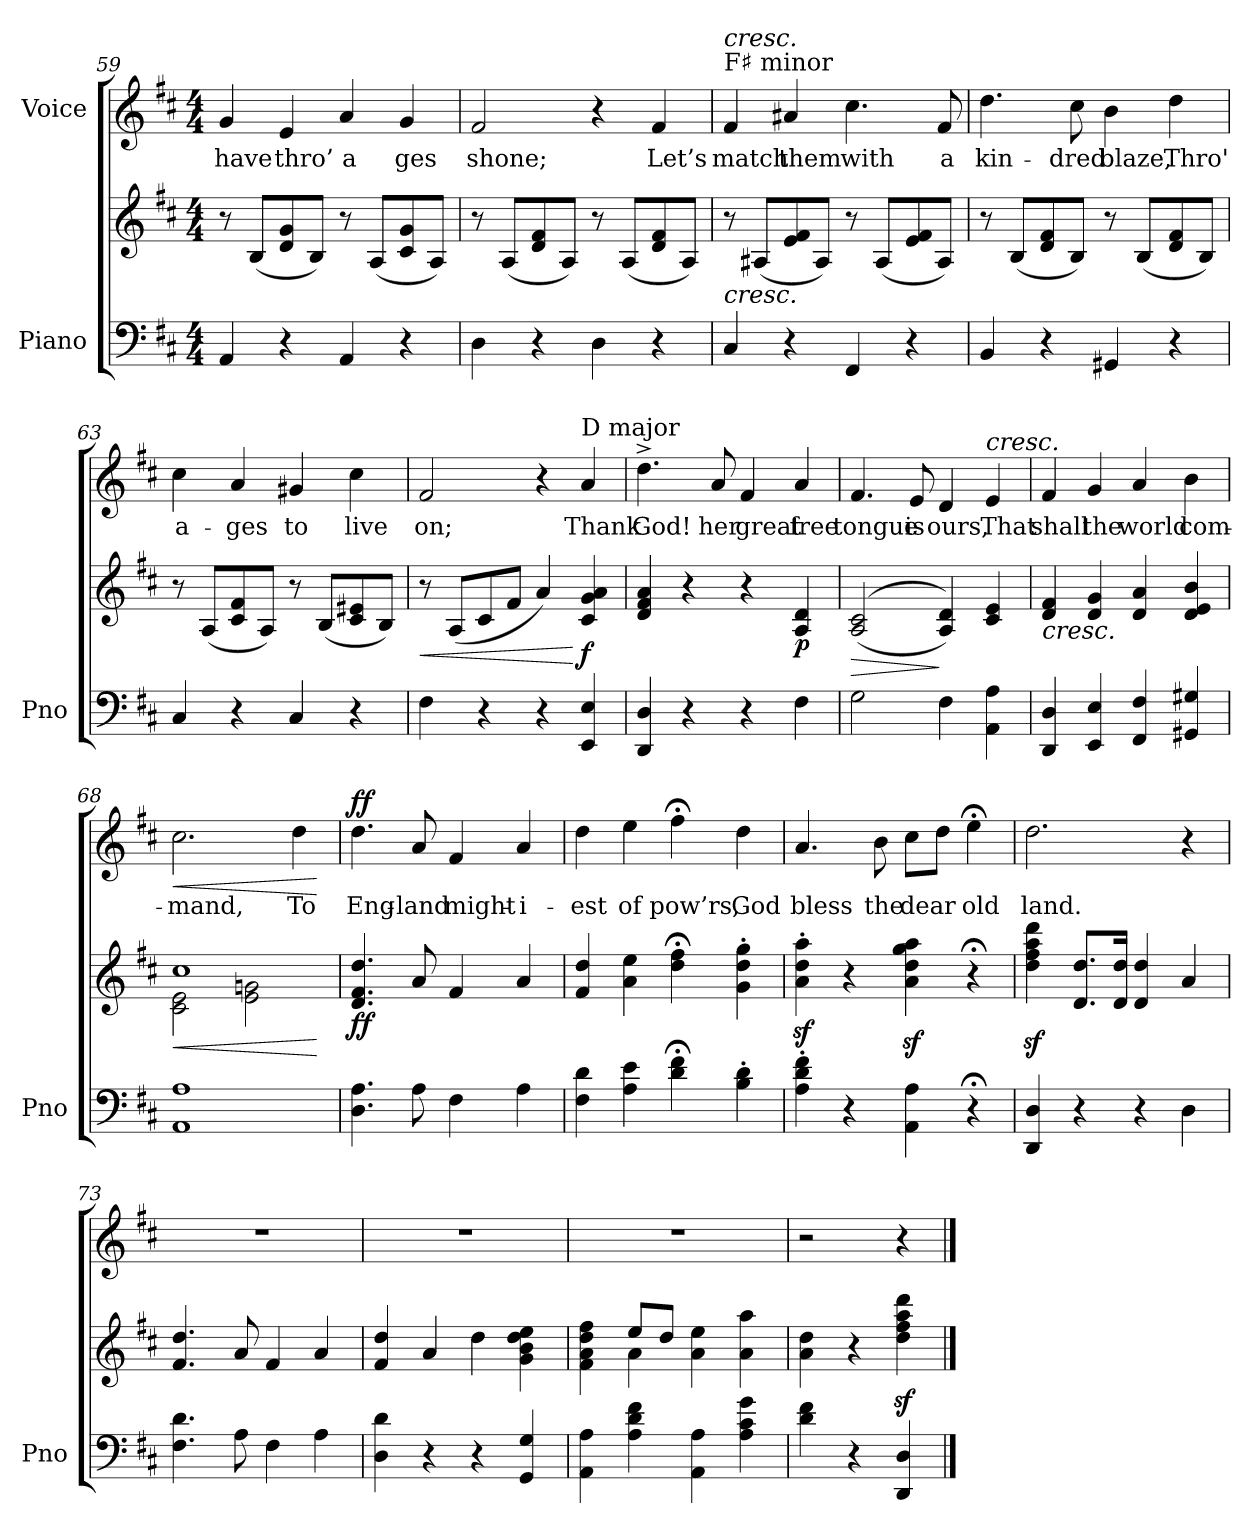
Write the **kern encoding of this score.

**kern	**kern	**dynam	**kern	**text	**dynam
*part2	*part2	*part2	*part1	*part1	*part1
*staff3	*staff2	*staff2/3	*staff1	*staff1	*staff1
*I"Piano	*	*	*I"Voice	*	*
*I'Pno	*	*	*	*	*
*clefF4	*clefG2	*	*clefG2	*	*
*k[f#c#]	*k[f#c#]	*	*k[f#c#]	*	*
*M4/4	*M4/4	*	*M4/4	*	*
=59	=59	=59	=59	=59	=59
!	!	!	!	!LO:LY:b	!
4AA/	8r	.	4g/	have	.
.	(8B/L	.	.	.	.
!	!	!	!	!LO:LY:b	!
4r	8d/ 8g/	.	4e/	thro’	.
.	8B/J)	.	.	.	.
!	!	!	!	!LO:LY:b	!
4AA/	8r	.	4a/	a	.
.	(8A/L	.	.	.	.
!	!	!	!	!LO:LY:b	!
4r	8c#/ 8g/	.	4g/	ges	.
.	8A/J)	.	.	.	.
=60	=60	=60	=60	=60	=60
!	!	!	!	!LO:LY:b	!
4D\	8r	.	2f#/	shone;	.
.	(8A/L	.	.	.	.
4r	8d/ 8f#/	.	.	.	.
.	8A/J)	.	.	.	.
4D\	8r	.	4r	.	.
.	(8A/L	.	.	.	.
!	!	!	!	!LO:LY:b	!
4r	8d/ 8f#/	.	4f#/	Let’s	.
.	8A/J)	.	.	.	.
!!LO:LB:g=z
=61	=61	=61	=61	=61	=61
!	!	!	!LO:TX:a:t=F♯ minor	!	!
!	!	!	!LO:TX:a:i:t=cresc.	!	!
!	!LO:TX:b:i:t=cresc.	!	!	!	!
!	!	!	!	!LO:LY:b	!
4C#/	8r	.	4f#/	match	.
.	(8A#X/L	.	.	.	.
!	!	!	!	!LO:LY:b	!
4r	8e/ 8f#/	.	4a#X/	them	.
.	8A#/J)	.	.	.	.
!	!	!	!	!LO:LY:b	!
4FF#/	8r	.	4.cc#\	with	.
.	(8A#/L	.	.	.	.
4r	8e/ 8f#/	.	.	.	.
!	!	!	!	!LO:LY:b	!
.	8A#/J)	.	8f#/	a	.
=62	=62	=62	=62	=62	=62
!	!	!	!	!LO:LY:b	!
4BB/	8r	.	4.dd\	kin-	.
.	(8B/L	.	.	.	.
4r	8d/ 8f#/	.	.	.	.
!	!	!	!	!LO:LY:b	!
.	8B/J)	.	8cc#\	-dred	.
!	!	!	!	!LO:LY:b	!
4GG#X/	8r	.	4b\	blaze,	.
.	(8B/L	.	.	.	.
!	!	!	!	!LO:LY:b	!
4r	8d/ 8f#/	.	4dd\	Thro'	.
.	8B/J)	.	.	.	.
=63	=63	=63	=63	=63	=63
!	!	!	!	!LO:LY:b	!
4C#/	8r	.	4cc#\	a-	.
.	(8A/L	.	.	.	.
!	!	!	!	!LO:LY:b	!
4r	8c#/ 8f#/	.	4a/	-ges	.
.	8A/J)	.	.	.	.
!	!	!	!	!LO:LY:b	!
4C#/	8r	.	4g#X/	to	.
.	(8B/L	.	.	.	.
!	!	!	!	!LO:LY:b	!
4r	8c#/ 8e#X/	.	4cc#\	live	.
.	8B/J)	.	.	.	.
!!LO:LB:g=z
=64	=64	=64	=64	=64	=64
!	!	!LO:HP:b	!	!LO:LY:b	!
4F#\	8r	<	2f#/	on;	.
.	(8A/L	.	.	.	.
4r	8c#/	.	.	.	.
.	8f#/J	.	.	.	.
4r	4a/)	.	4r	.	.
!	!	!	!LO:TX:a:t=D major	!	!
!	!	!LO:DY:n=1:b	!	!LO:LY:b	!LO:DY:a
!	!	!	!	!	!LO:DY:n=1:a
4EE/ 4E/	4c#/ 4g/ 4a/	[ f	4a/	Thank	f other-dynamics
=65	=65	=65	=65	=65	=65
!	!	!	!	!LO:LY:b	!
4DD/ 4D/	4d/ 4f#/ 4a/	.	4.dd^\	God!	.
4r	4r	.	.	.	.
!	!	!	!	!LO:LY:b	!
.	.	.	8a/	her	.
!	!	!	!	!LO:LY:b	!
4r	4r	.	4f#/	great	.
!	!	!LO:DY:b	!	!LO:LY:b	!
4F#\	4A/ 4d/	p	4a/	free	.
=66	=66	=66	=66	=66	=66
!	!	!LO:HP:b	!	!LO:LY:b	!
2G\	((>2A/ 2c#/	>	4.f#/	tongue	.
!	!	!	!	!LO:LY:b	!
.	.	.	8e/	is	.
!	!	!	!	!LO:LY:b	!
4F#\	4A/ 4d/))	]	4d/	ours,	.
!	!	!	!LO:TX:a:i:t=cresc.	!	!
!	!	!	!	!LO:LY:b	!
4AA\ 4A\	4c#/ 4e/	.	4e/	That	.
=67	=67	=67	=67	=67	=67
!	!LO:TX:b:i:t=cresc.	!	!	!	!
!	!	!	!	!LO:LY:b	!
4DD/ 4D/	4d/ 4f#/	.	4f#/	shall	.
!	!	!	!	!LO:LY:b	!
4EE/ 4E/	4d/ 4g/	.	4g/	the	.
!	!	!	!	!LO:LY:b	!
4FF#/ 4F#/	4d/ 4a/	.	4a/	world	.
!	!	!	!	!LO:LY:b	!
4GG#X/ 4G#X/	4d/ 4e/ 4b/	.	4b\	com-	.
!!LO:LB:g=z
=68	=68	=68	=68	=68	=68
!	!	!LO:HP:b	!	!LO:LY:b	!LO:HP:b
*	*^	*	*	*	*
1AA 1A	1cc#	2c#\ 2e\	<	2.cc#\	-mand,	<
.	.	2e\ 2gn\	.	.	.	.
!	!	!	!	!	!LO:LY:b	!
.	.	.	.	4dd\	To	.
*	*v	*v	*	*	*	*
.	.	[	.	.	[
=69	=69	=69	=69	=69	=69
!	!	!LO:DY:b	!	!LO:LY:b	!LO:DY:a
4.D\ 4.A\	4.d/ 4.f#/ 4.dd/	ff	4.dd\	Eng-	ff
!	!	!	!	!LO:LY:b	!
8A\	8a/	.	8a/	-land	.
!	!	!	!	!LO:LY:b	!
4F#\	4f#/	.	4f#/	might-	.
!	!	!	!	!LO:LY:b	!
4A\	4a/	.	4a/	-i-	.
=70	=70	=70	=70	=70	=70
!	!	!	!	!LO:LY:b	!
4F#\ 4d\	4f#/ 4dd/	.	4dd\	-est	.
!	!	!	!	!LO:LY:b	!
4A\ 4e\	4a\ 4ee\	.	4ee\	of	.
!	!	!	!	!LO:LY:b	!
4d\;< 4f#\;<	4dd\;< 4ff#\;<	.	4ff#;<\	pow’rs,	.
!	!	!	!	!LO:LY:b	!
4B\' 4d\'	4g\' 4dd\' 4gg\'	.	4dd\	God	.
=71	=71	=71	=71	=71	=71
!	!	!	!	!LO:LY:b	!
4A\' 4d\' 4f#\'	4a\z<' 4dd\z<' 4aa\z<'	.	4.a/	bless	.
4r	4r	.	.	.	.
!	!	!	!	!LO:LY:b	!
.	.	.	8b\	the	.
!	!	!	!	!LO:LY:b	!
4AA\ 4A\	4a\z< 4dd\z< 4gg\z< 4aa\z<	.	8cc#\L	dear	.
.	.	.	8dd\J	.	.
!	!	!	!	!LO:LY:b	!
4r;<	4r;<	.	4ee;<\	old	.
!!LO:LB:g=z
=72	=72	=72	=72	=72	=72
!	!	!	!	!LO:LY:b	!
4DD/ 4D/	4dd\z< 4ff#\z< 4aa\z< 4ddd\z<	.	2.dd\	land.	.
4r	8.d/ 8.dd/L	.	.	.	.
.	16d/ 16dd/Jk	.	.	.	.
4r	4d/ 4dd/	.	.	.	.
4D\	4a/	.	4r	.	.
=73	=73	=73	=73	=73	=73
4.F#\ 4.d\	4.f#/ 4.dd/	.	1r	.	.
8A\	8a/	.	.	.	.
4F#\	4f#/	.	.	.	.
4A\	4a/	.	.	.	.
=74	=74	=74	=74	=74	=74
4D\ 4d\	4f#/ 4dd/	.	1r	.	.
4r	4a/	.	.	.	.
4r	4dd\	.	.	.	.
4GG/ 4G/	4g\ 4b\ 4dd\ 4ee\	.	.	.	.
=75	=75	=75	=75	=75	=75
*	*^	*	*	*	*
4AA\ 4A\	4f#\ 4a\ 4dd\ 4ff#\	4ryy	.	1r	.	.
4A\ 4d\ 4f#\	8ee/L	4a\	.	.	.	.
.	8dd/J	.	.	.	.	.
4AA\ 4A\	4a\ 4ee\	2ryy	.	.	.	.
4A\ 4c#\ 4g\	4a\ 4aa\	.	.	.	.	.
*	*v	*v	*	*	*	*
=76	=76	=76	=76	=76	=76
4d\ 4f#\	4a\ 4dd\	.	2r	.	.
4r	4r	.	.	.	.
4DD/ 4D/	4dd\z< 4ff#\z< 4aa\z< 4ddd\z<	.	4r	.	.
==	==	==	==	==	==
*-	*-	*-	*-	*-	*-
